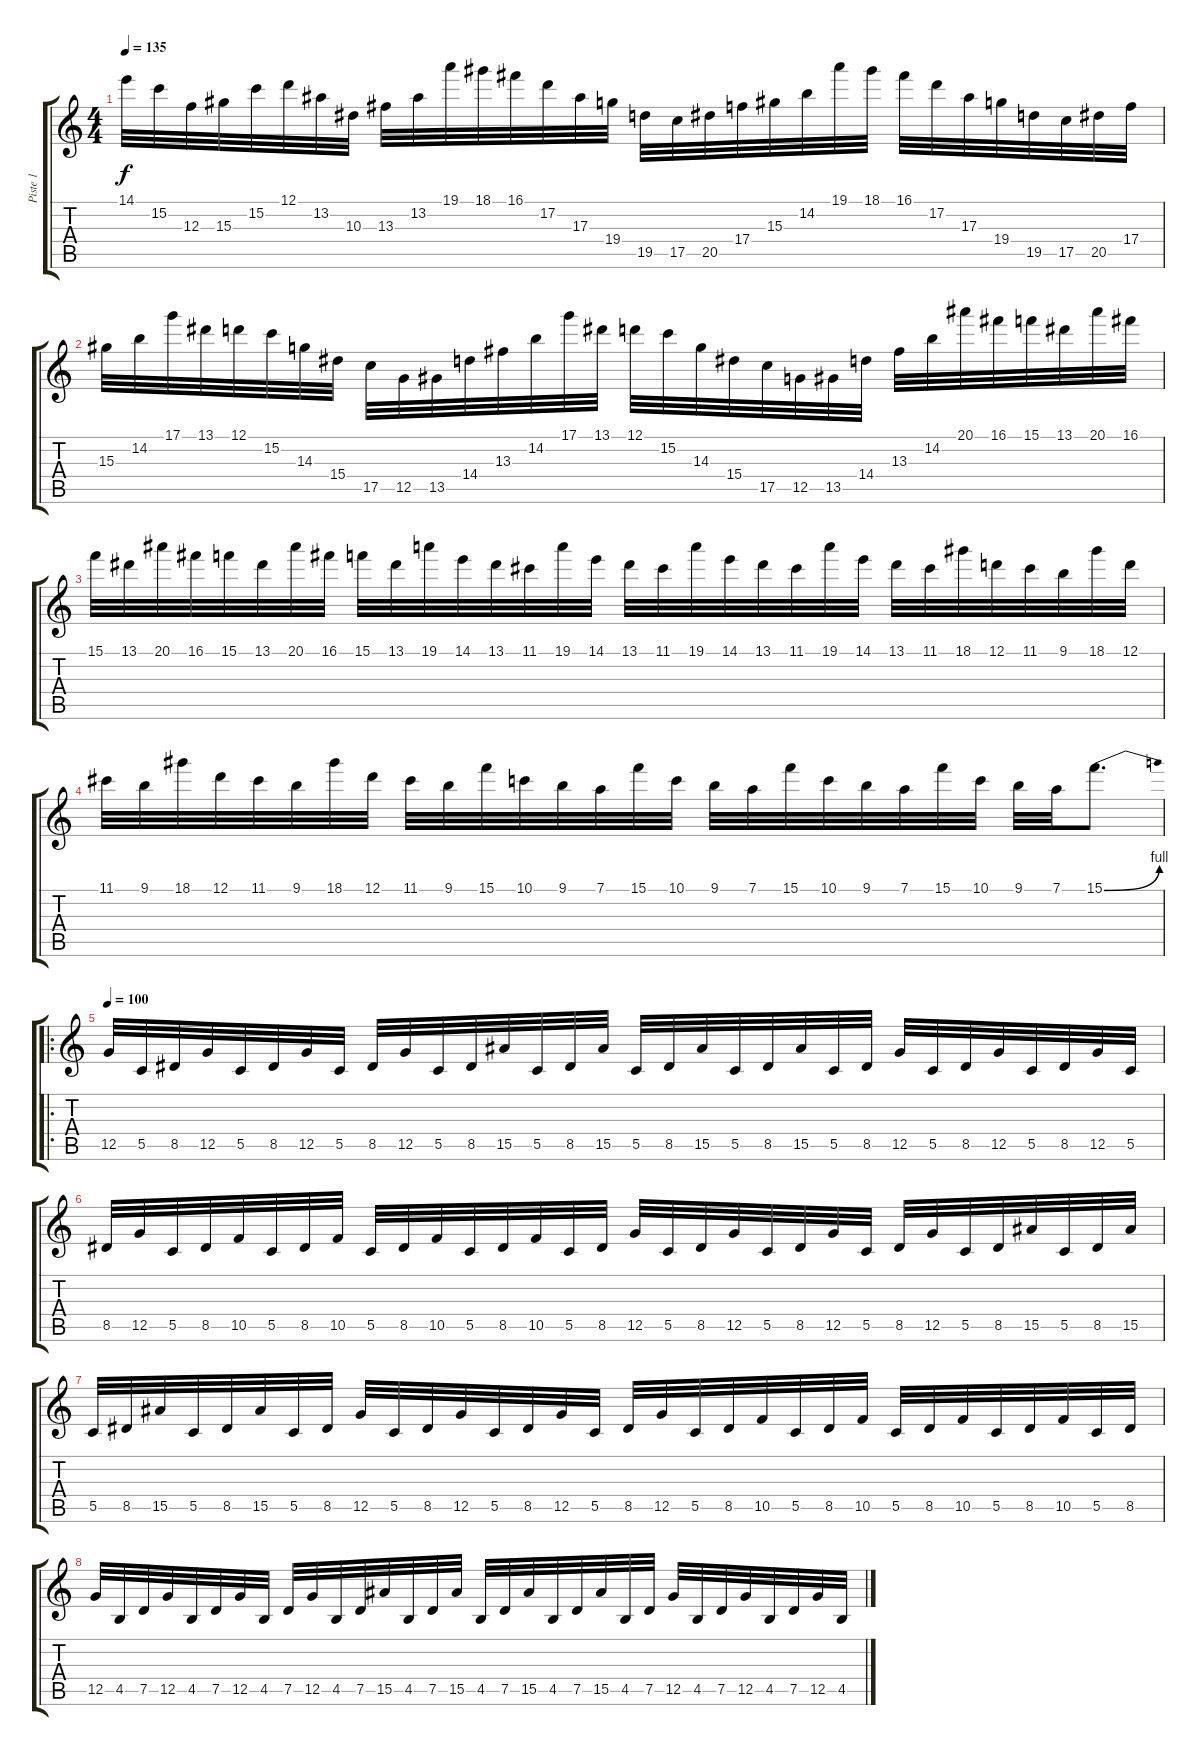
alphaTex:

\track ("Piste 1" "Piste 1") {instrument distortionguitar}
\staff {score tabs}
\tuning (D4 A3 F3 C3 G2 C2) {hide}
\ts (4 4)
\tempo 135
\clef g2
\ks c
14.1.32{dy f} 15.2.32 12.3.32 15.3.32 15.2.32 12.1.32 13.2.32 10.3.32 13.3.32 13.2.32 19.1.32 18.1.32 16.1.32 17.2.32 17.3.32 19.4.32 19.5.32 17.5.32 20.5.32 17.4.32 15.3.32 14.2.32 19.1.32 18.1.32 16.1.32 17.2.32 17.3.32 19.4.32 19.5.32 17.5.32 20.5.32 17.4.32 |
15.3.32 14.2.32 17.1.32 13.1.32 12.1.32 15.2.32 14.3.32 15.4.32 17.5.32 12.5.32 13.5.32 14.4.32 13.3.32 14.2.32 17.1.32 13.1.32 12.1.32 15.2.32 14.3.32 15.4.32 17.5.32 12.5.32 13.5.32 14.4.32 13.3.32 14.2.32 20.1.32 16.1.32 15.1.32 13.1.32 20.1.32 16.1.32 |
15.1.32 13.1.32 20.1.32 16.1.32 15.1.32 13.1.32 20.1.32 16.1.32 15.1.32 13.1.32 19.1.32 14.1.32 13.1.32 11.1.32 19.1.32 14.1.32 13.1.32 11.1.32 19.1.32 14.1.32 13.1.32 11.1.32 19.1.32 14.1.32 13.1.32 11.1.32 18.1.32 12.1.32 11.1.32 9.1.32 18.1.32 12.1.32 |
11.1.32 9.1.32 18.1.32 12.1.32 11.1.32 9.1.32 18.1.32 12.1.32 11.1.32 9.1.32 15.1.32 10.1.32 9.1.32 7.1.32 15.1.32 10.1.32 9.1.32 7.1.32 15.1.32 10.1.32 9.1.32 7.1.32 15.1.32 10.1.32 9.1.32 7.1.32 15.1{be (bend 0 0 60 4)}.8{d} |
\ro
\tempo 100
12.5.32 5.5.32 8.5.32 12.5.32 5.5.32 8.5.32 12.5.32 5.5.32 8.5.32 12.5.32 5.5.32 8.5.32 15.5.32 5.5.32 8.5.32 15.5.32 5.5.32 8.5.32 15.5.32 5.5.32 8.5.32 15.5.32 5.5.32 8.5.32 12.5.32 5.5.32 8.5.32 12.5.32 5.5.32 8.5.32 12.5.32 5.5.32 |
8.5.32 12.5.32 5.5.32 8.5.32 10.5.32 5.5.32 8.5.32 10.5.32 5.5.32 8.5.32 10.5.32 5.5.32 8.5.32 10.5.32 5.5.32 8.5.32 12.5.32 5.5.32 8.5.32 12.5.32 5.5.32 8.5.32 12.5.32 5.5.32 8.5.32 12.5.32 5.5.32 8.5.32 15.5.32 5.5.32 8.5.32 15.5.32 |
5.5.32 8.5.32 15.5.32 5.5.32 8.5.32 15.5.32 5.5.32 8.5.32 12.5.32 5.5.32 8.5.32 12.5.32 5.5.32 8.5.32 12.5.32 5.5.32 8.5.32 12.5.32 5.5.32 8.5.32 10.5.32 5.5.32 8.5.32 10.5.32 5.5.32 8.5.32 10.5.32 5.5.32 8.5.32 10.5.32 5.5.32 8.5.32 |
12.5.32 4.5.32 7.5.32 12.5.32 4.5.32 7.5.32 12.5.32 4.5.32 7.5.32 12.5.32 4.5.32 7.5.32 15.5.32 4.5.32 7.5.32 15.5.32 4.5.32 7.5.32 15.5.32 4.5.32 7.5.32 15.5.32 4.5.32 7.5.32 12.5.32 4.5.32 7.5.32 12.5.32 4.5.32 7.5.32 12.5.32 4.5.32
